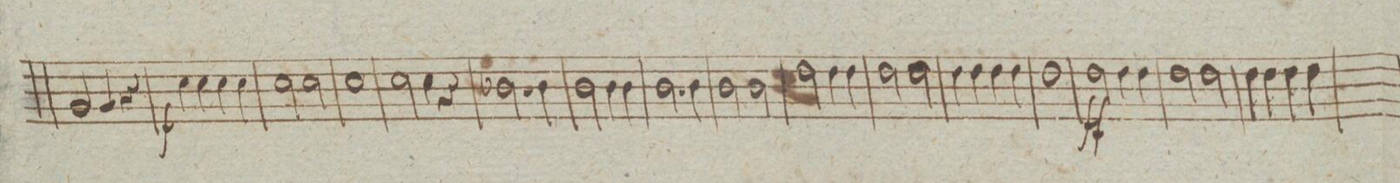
**kern	**dynam
*I"Oboie .. 2do	*
*clefG2	*
*k[]	*
*met(c|)	*
*M4/4	*
2g/	.
4g/	.
4r	.
=41	=41
4cc\	f
4cc\	.
4cc\	.
4cc\	.
=42	=42
2cc\	.
2cc\	.
=43	=43
1cc\	.
=44	=44
2cc\	.
4cc\	.
4r	.
=45	=45
2.b-X\	.
4b-\	.
=46	=46
2b\	.
4b\	.
4b\	.
=47	=47
2.b\	.
4b\	.
=48	=48
2b\	.
2b\	.
=49	=49
2dd\	.
4dd\	.
4dd\	.
=50	=50
2dd\	.
2dd\	.
=51	=51
4dd\	.
4dd\	.
4dd\	.
4dd\	.
=52	=52
1dd\	.
=53	=53
2dd\	ff
4dd\	.
4dd\	.
=54	=54
2dd\	.
2dd\	.
=55	=55
4dd\	.
4dd\	.
4dd\	.
4dd\	.
=56	=56
*-	*-
